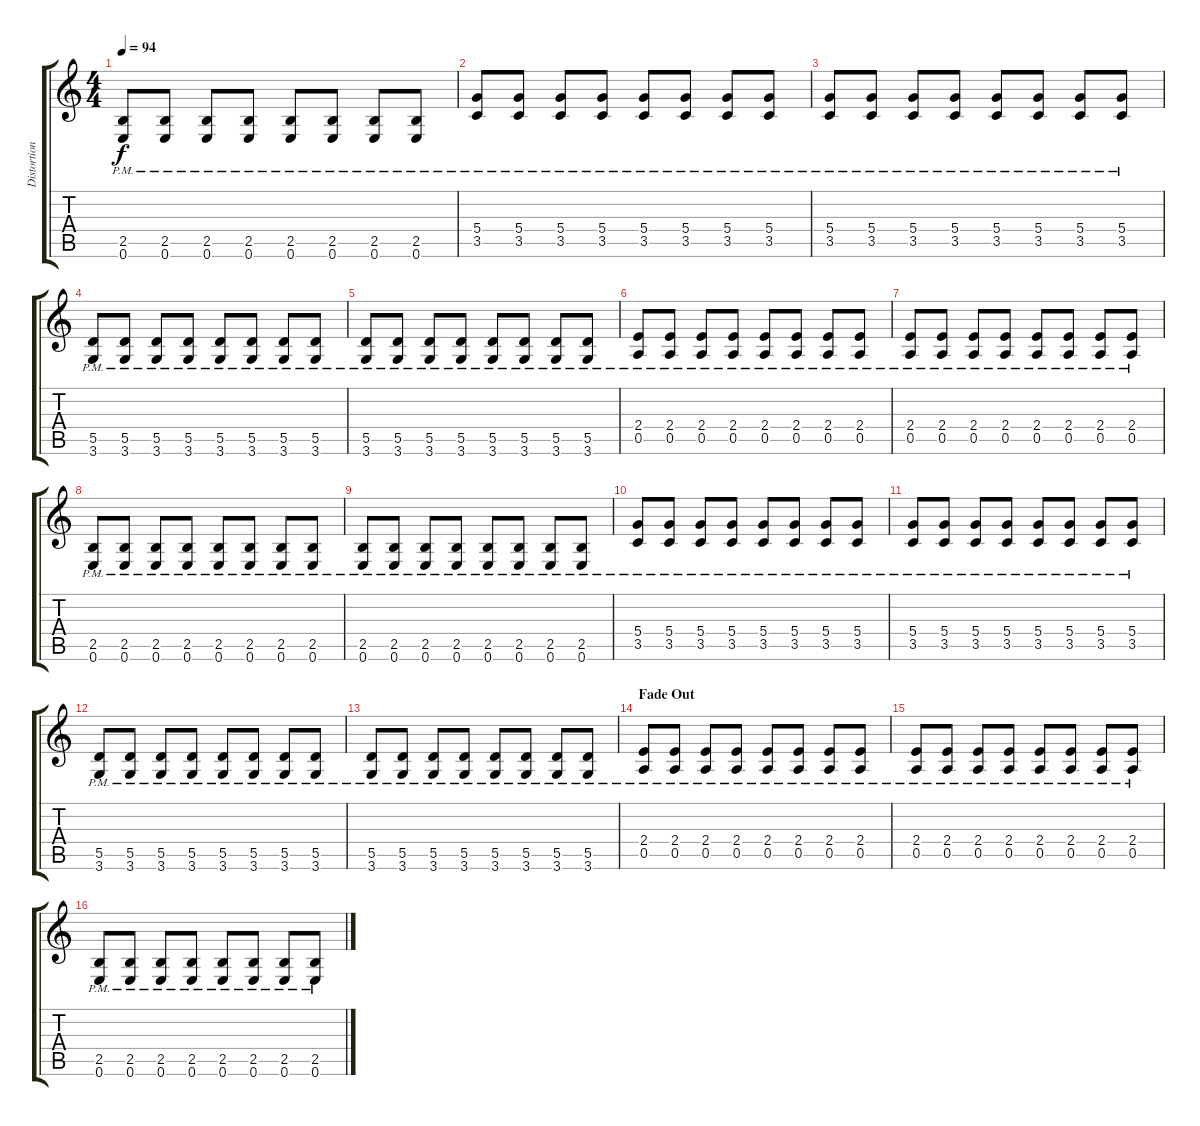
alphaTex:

\track ("Distortion Guitar" "Distortion") {instrument distortionguitar}
\staff {score tabs}
\tuning (E4 B3 G3 D3 A2 E2) {hide}
\ts (4 4)
\tempo 94
\clef g2
\ks c
(2.5{pm} 0.6{pm}).8{dy f} (2.5{pm} 0.6{pm}).8 (2.5{pm} 0.6{pm}).8 (2.5{pm} 0.6{pm}).8 (2.5{pm} 0.6{pm}).8 (2.5{pm} 0.6{pm}).8 (2.5{pm} 0.6{pm}).8 (2.5{pm} 0.6{pm}).8 |
(5.4{pm} 3.5{pm}).8 (5.4{pm} 3.5{pm}).8 (5.4{pm} 3.5{pm}).8 (5.4{pm} 3.5{pm}).8 (5.4{pm} 3.5{pm}).8 (5.4{pm} 3.5{pm}).8 (5.4{pm} 3.5{pm}).8 (5.4{pm} 3.5{pm}).8 |
(5.4{pm} 3.5{pm}).8 (5.4{pm} 3.5{pm}).8 (5.4{pm} 3.5{pm}).8 (5.4{pm} 3.5{pm}).8 (5.4{pm} 3.5{pm}).8 (5.4{pm} 3.5{pm}).8 (5.4{pm} 3.5{pm}).8 (5.4{pm} 3.5{pm}).8 |
(5.5{pm} 3.6{pm}).8 (5.5{pm} 3.6{pm}).8 (5.5{pm} 3.6{pm}).8 (5.5{pm} 3.6{pm}).8 (5.5{pm} 3.6{pm}).8 (5.5{pm} 3.6{pm}).8 (5.5{pm} 3.6{pm}).8 (5.5{pm} 3.6{pm}).8 |
(5.5{pm} 3.6{pm}).8 (5.5{pm} 3.6{pm}).8 (5.5{pm} 3.6{pm}).8 (5.5{pm} 3.6{pm}).8 (5.5{pm} 3.6{pm}).8 (5.5{pm} 3.6{pm}).8 (5.5{pm} 3.6{pm}).8 (5.5{pm} 3.6{pm}).8 |
(2.4{pm} 0.5{pm}).8 (2.4{pm} 0.5{pm}).8 (2.4{pm} 0.5{pm}).8 (2.4{pm} 0.5{pm}).8 (2.4{pm} 0.5{pm}).8 (2.4{pm} 0.5{pm}).8 (2.4{pm} 0.5{pm}).8 (2.4{pm} 0.5{pm}).8 |
(2.4{pm} 0.5{pm}).8 (2.4{pm} 0.5{pm}).8 (2.4{pm} 0.5{pm}).8 (2.4{pm} 0.5{pm}).8 (2.4{pm} 0.5{pm}).8 (2.4{pm} 0.5{pm}).8 (2.4{pm} 0.5{pm}).8 (2.4{pm} 0.5{pm}).8 |
(2.5{pm} 0.6{pm}).8 (2.5{pm} 0.6{pm}).8 (2.5{pm} 0.6{pm}).8 (2.5{pm} 0.6{pm}).8 (2.5{pm} 0.6{pm}).8 (2.5{pm} 0.6{pm}).8 (2.5{pm} 0.6{pm}).8 (2.5{pm} 0.6{pm}).8 |
(2.5{pm} 0.6{pm}).8 (2.5{pm} 0.6{pm}).8 (2.5{pm} 0.6{pm}).8 (2.5{pm} 0.6{pm}).8 (2.5{pm} 0.6{pm}).8 (2.5{pm} 0.6{pm}).8 (2.5{pm} 0.6{pm}).8 (2.5{pm} 0.6{pm}).8 |
(5.4{pm} 3.5{pm}).8 (5.4{pm} 3.5{pm}).8 (5.4{pm} 3.5{pm}).8 (5.4{pm} 3.5{pm}).8 (5.4{pm} 3.5{pm}).8 (5.4{pm} 3.5{pm}).8 (5.4{pm} 3.5{pm}).8 (5.4{pm} 3.5{pm}).8 |
(5.4{pm} 3.5{pm}).8 (5.4{pm} 3.5{pm}).8 (5.4{pm} 3.5{pm}).8 (5.4{pm} 3.5{pm}).8 (5.4{pm} 3.5{pm}).8 (5.4{pm} 3.5{pm}).8 (5.4{pm} 3.5{pm}).8 (5.4{pm} 3.5{pm}).8 |
(5.5{pm} 3.6{pm}).8 (5.5{pm} 3.6{pm}).8 (5.5{pm} 3.6{pm}).8 (5.5{pm} 3.6{pm}).8 (5.5{pm} 3.6{pm}).8 (5.5{pm} 3.6{pm}).8 (5.5{pm} 3.6{pm}).8 (5.5{pm} 3.6{pm}).8 |
(5.5{pm} 3.6{pm}).8 (5.5{pm} 3.6{pm}).8 (5.5{pm} 3.6{pm}).8 (5.5{pm} 3.6{pm}).8 (5.5{pm} 3.6{pm}).8 (5.5{pm} 3.6{pm}).8 (5.5{pm} 3.6{pm}).8 (5.5{pm} 3.6{pm}).8 |
\section ("" "Fade Out")
(2.4{pm} 0.5{pm}).8{volume 0} (2.4{pm} 0.5{pm}).8 (2.4{pm} 0.5{pm}).8 (2.4{pm} 0.5{pm}).8 (2.4{pm} 0.5{pm}).8 (2.4{pm} 0.5{pm}).8 (2.4{pm} 0.5{pm}).8 (2.4{pm} 0.5{pm}).8 |
(2.4{pm} 0.5{pm}).8 (2.4{pm} 0.5{pm}).8 (2.4{pm} 0.5{pm}).8 (2.4{pm} 0.5{pm}).8 (2.4{pm} 0.5{pm}).8 (2.4{pm} 0.5{pm}).8 (2.4{pm} 0.5{pm}).8 (2.4{pm} 0.5{pm}).8 |
(2.5{pm} 0.6{pm}).8 (2.5{pm} 0.6{pm}).8 (2.5{pm} 0.6{pm}).8 (2.5{pm} 0.6{pm}).8 (2.5{pm} 0.6{pm}).8 (2.5{pm} 0.6{pm}).8 (2.5{pm} 0.6{pm}).8 (2.5{pm} 0.6{pm}).8
